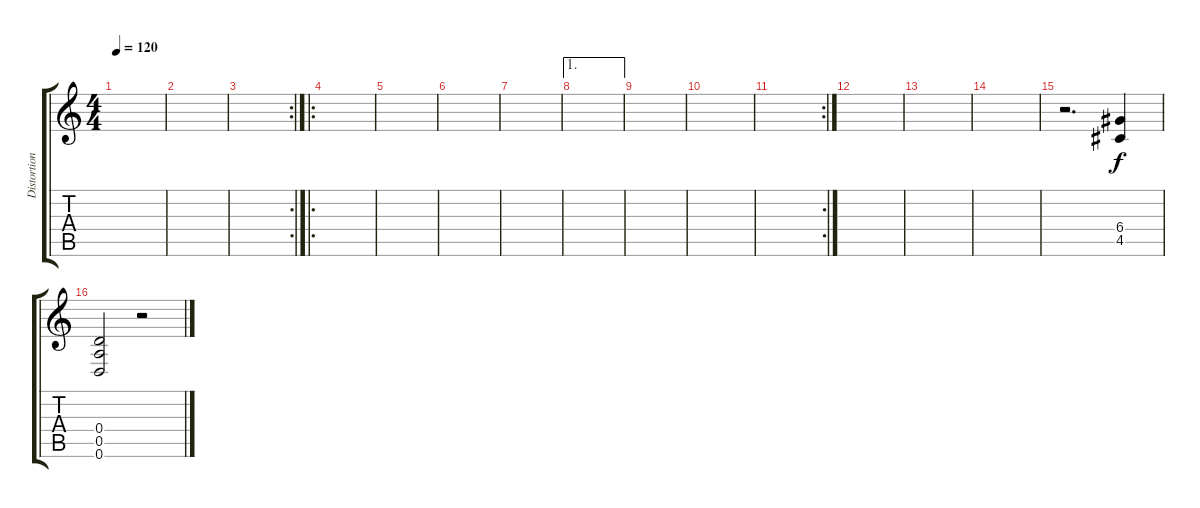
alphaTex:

\track ("Distortion guitar" "Distortion") {instrument distortionguitar}
\staff {score tabs}
\tuning (E4 B3 G3 D3 A2 D2) {hide}
\ts (4 4)
\tempo 120
\clef g2
\ks c
|
|
\rc 2
|
\ro
|
|
|
|
\ae 1
|
|
|
\rc 2
|
|
|
|
r.2{d} (6.4 4.5).4 |
(0.4 0.5 0.6).2 r.2
